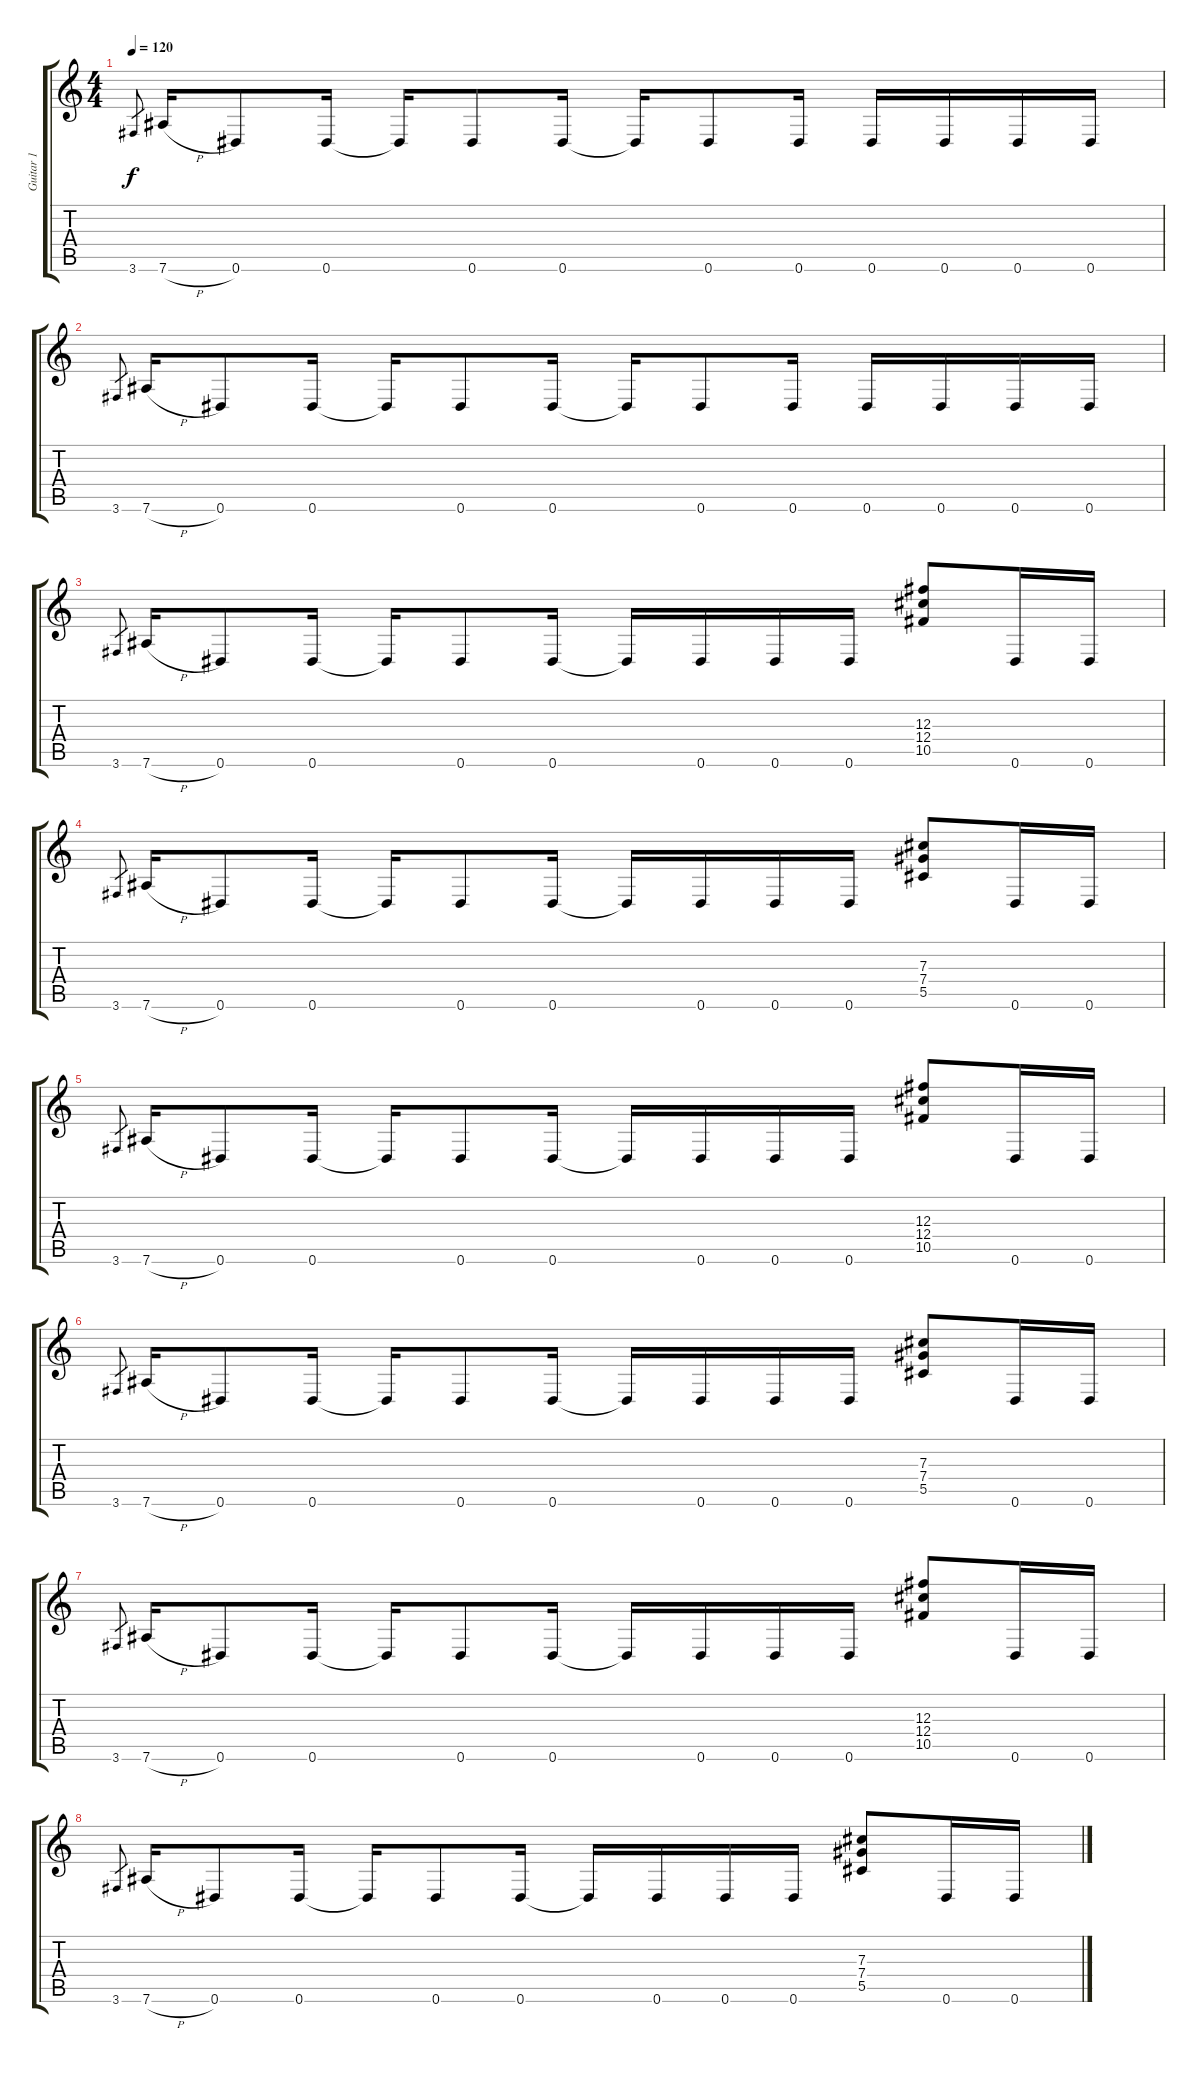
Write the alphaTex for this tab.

\track ("Guitar 1" "Guitar 1") {instrument overdrivenguitar}
\staff {score tabs}
\tuning (Eb4 Bb3 Gb3 Db3 Ab2 Eb2) {hide}
\ts (4 4)
\tempo 120
\clef g2
\ks c
3.6.8{gr dy f instrument overdrivenguitar} 7.6{h}.16 0.6.8 0.6.16 0.6{t}.16 0.6.8 0.6.16 0.6{t}.16 0.6.8 0.6.16 0.6.16 0.6.16 0.6.16 0.6.16 |
3.6.8{gr} 7.6{h}.16 0.6.8 0.6.16 0.6{t}.16 0.6.8 0.6.16 0.6{t}.16 0.6.8 0.6.16 0.6.16 0.6.16 0.6.16 0.6.16 |
3.6.8{gr} 7.6{h}.16 0.6.8 0.6.16 0.6{t}.16 0.6.8 0.6.16 0.6{t}.16 0.6.16 0.6.16 0.6.16 (12.3 12.4 10.5).8 0.6.16 0.6.16 |
3.6.8{gr} 7.6{h}.16 0.6.8 0.6.16 0.6{t}.16 0.6.8 0.6.16 0.6{t}.16 0.6.16 0.6.16 0.6.16 (7.3 7.4 5.5).8 0.6.16 0.6.16 |
3.6.8{gr} 7.6{h}.16 0.6.8 0.6.16 0.6{t}.16 0.6.8 0.6.16 0.6{t}.16 0.6.16 0.6.16 0.6.16 (12.3 12.4 10.5).8 0.6.16 0.6.16 |
3.6.8{gr} 7.6{h}.16 0.6.8 0.6.16 0.6{t}.16 0.6.8 0.6.16 0.6{t}.16 0.6.16 0.6.16 0.6.16 (7.3 7.4 5.5).8 0.6.16 0.6.16 |
3.6.8{gr} 7.6{h}.16 0.6.8 0.6.16 0.6{t}.16 0.6.8 0.6.16 0.6{t}.16 0.6.16 0.6.16 0.6.16 (12.3 12.4 10.5).8 0.6.16 0.6.16 |
3.6.8{gr} 7.6{h}.16 0.6.8 0.6.16 0.6{t}.16 0.6.8 0.6.16 0.6{t}.16 0.6.16 0.6.16 0.6.16 (7.3 7.4 5.5).8 0.6.16 0.6.16
